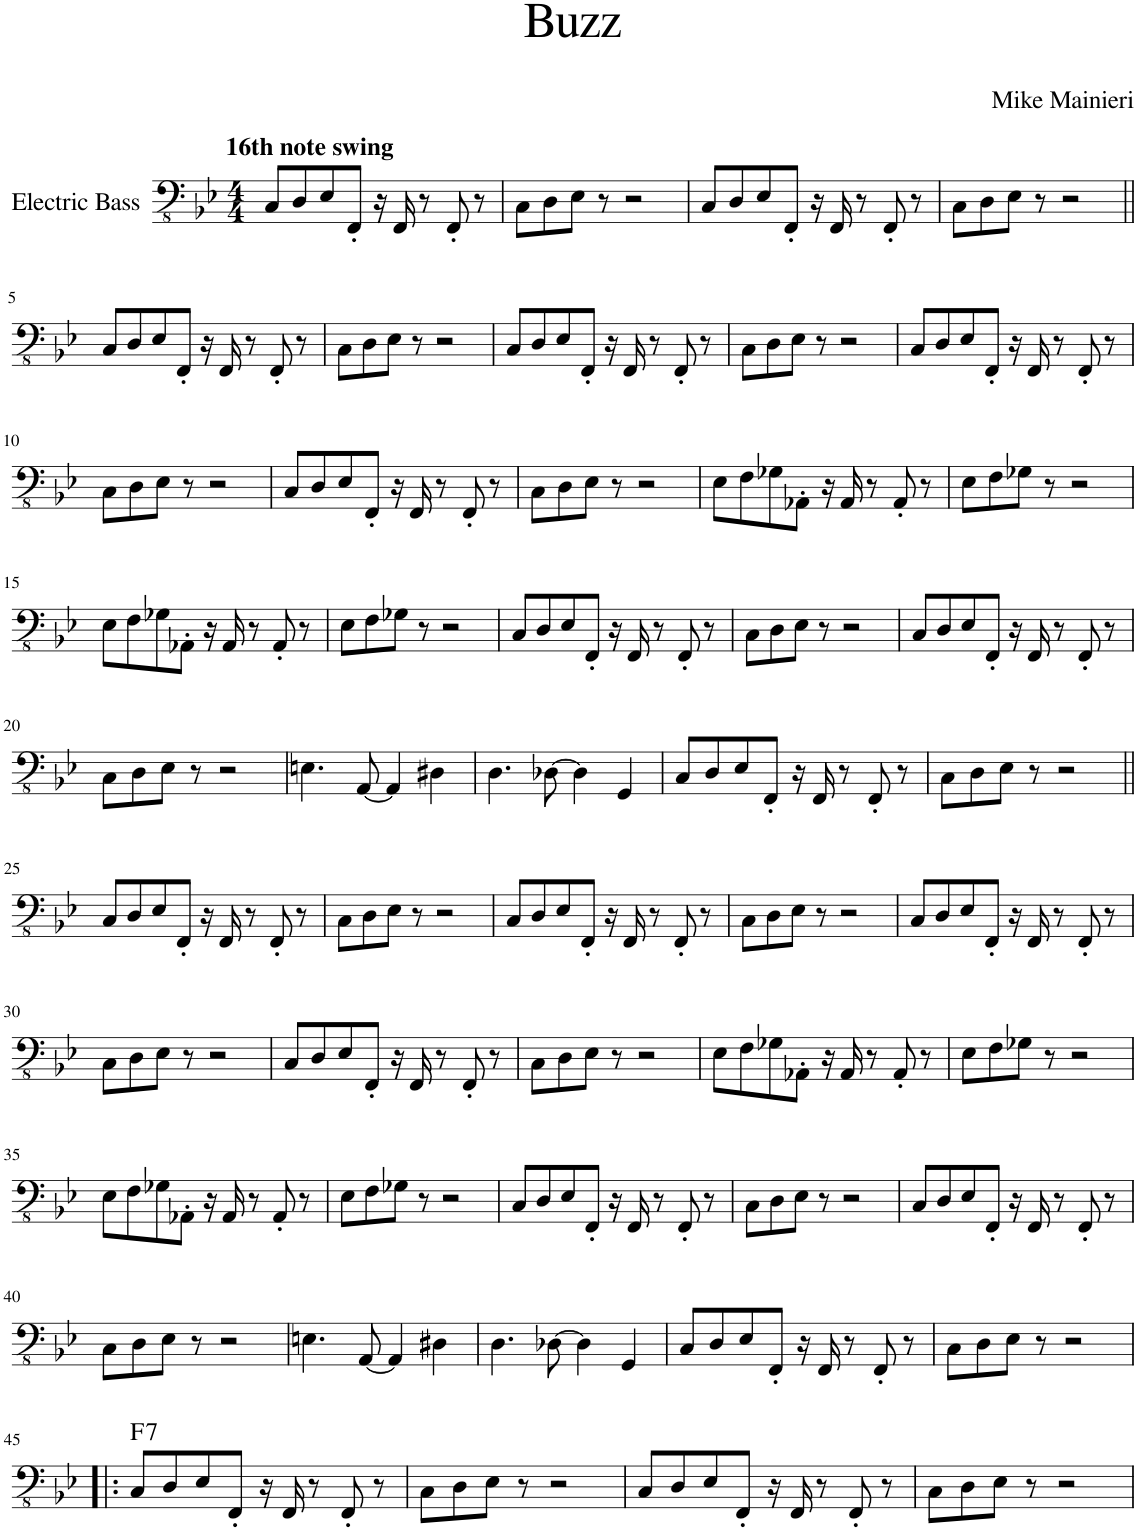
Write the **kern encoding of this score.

**kern	**harte
*part1	*part1
*staff1	*
*I"Electric Bass	*
*I'Elec b	*
*clefFv4	*
*k[b-e-]	*
*M4/4	*
=1	=1
!LO:TX:a:B:t=16th note swing	!
8CC/L	.
8DD/	.
8EE-/	.
8FFF'/J	.
16r	.
16FFF/	.
8r	.
8FFF'/	.
8r	.
=2	=2
8CC\L	.
8DD\	.
8EE-\J	.
8r	.
2r	.
=3	=3
8CC/L	.
8DD/	.
8EE-/	.
8FFF'/J	.
16r	.
16FFF/	.
8r	.
8FFF'/	.
8r	.
=4	=4
8CC\L	.
8DD\	.
8EE-\J	.
8r	.
2r	.
!!LO:LB:g=z
=5||	=5||
8CC/L	.
8DD/	.
8EE-/	.
8FFF'/J	.
16r	.
16FFF/	.
8r	.
8FFF'/	.
8r	.
=6	=6
8CC\L	.
8DD\	.
8EE-\J	.
8r	.
2r	.
=7	=7
8CC/L	.
8DD/	.
8EE-/	.
8FFF'/J	.
16r	.
16FFF/	.
8r	.
8FFF'/	.
8r	.
=8	=8
8CC\L	.
8DD\	.
8EE-\J	.
8r	.
2r	.
=9	=9
8CC/L	.
8DD/	.
8EE-/	.
8FFF'/J	.
16r	.
16FFF/	.
8r	.
8FFF'/	.
8r	.
!!LO:LB:g=z
=10	=10
8CC\L	.
8DD\	.
8EE-\J	.
8r	.
2r	.
=11	=11
8CC/L	.
8DD/	.
8EE-/	.
8FFF'/J	.
16r	.
16FFF/	.
8r	.
8FFF'/	.
8r	.
=12	=12
8CC\L	.
8DD\	.
8EE-\J	.
8r	.
2r	.
=13	=13
8EE-\L	.
8FF\	.
8GG-X\	.
8AAA-X'\J	.
16r	.
16AAA-/	.
8r	.
8AAA-'/	.
8r	.
=14	=14
8EE-\L	.
8FF\	.
8GG-X\J	.
8r	.
2r	.
!!LO:LB:g=z
=15	=15
8EE-\L	.
8FF\	.
8GG-X\	.
8AAA-X'\J	.
16r	.
16AAA-/	.
8r	.
8AAA-'/	.
8r	.
=16	=16
8EE-\L	.
8FF\	.
8GG-X\J	.
8r	.
2r	.
=17	=17
8CC/L	.
8DD/	.
8EE-/	.
8FFF'/J	.
16r	.
16FFF/	.
8r	.
8FFF'/	.
8r	.
=18	=18
8CC\L	.
8DD\	.
8EE-\J	.
8r	.
2r	.
=19	=19
8CC/L	.
8DD/	.
8EE-/	.
8FFF'/J	.
16r	.
16FFF/	.
8r	.
8FFF'/	.
8r	.
!!LO:LB:g=z
=20	=20
8CC\L	.
8DD\	.
8EE-\J	.
8r	.
2r	.
=21	=21
4.EEn\	.
[8AAA/	.
4AAA/]	.
4DD#X\	.
=22	=22
4.DD\	.
[8DD-X\	.
4DD-\]	.
4GGG/	.
=23	=23
8CC/L	.
8DD/	.
8EE-/	.
8FFF'/J	.
16r	.
16FFF/	.
8r	.
8FFF'/	.
8r	.
=24	=24
8CC\L	.
8DD\	.
8EE-\J	.
8r	.
2r	.
!!LO:LB:g=z
=25||	=25||
8CC/L	.
8DD/	.
8EE-/	.
8FFF'/J	.
16r	.
16FFF/	.
8r	.
8FFF'/	.
8r	.
=26	=26
8CC\L	.
8DD\	.
8EE-\J	.
8r	.
2r	.
=27	=27
8CC/L	.
8DD/	.
8EE-/	.
8FFF'/J	.
16r	.
16FFF/	.
8r	.
8FFF'/	.
8r	.
=28	=28
8CC\L	.
8DD\	.
8EE-\J	.
8r	.
2r	.
=29	=29
8CC/L	.
8DD/	.
8EE-/	.
8FFF'/J	.
16r	.
16FFF/	.
8r	.
8FFF'/	.
8r	.
!!LO:LB:g=z
=30	=30
8CC\L	.
8DD\	.
8EE-\J	.
8r	.
2r	.
=31	=31
8CC/L	.
8DD/	.
8EE-/	.
8FFF'/J	.
16r	.
16FFF/	.
8r	.
8FFF'/	.
8r	.
=32	=32
8CC\L	.
8DD\	.
8EE-\J	.
8r	.
2r	.
=33	=33
8EE-\L	.
8FF\	.
8GG-X\	.
8AAA-X'\J	.
16r	.
16AAA-/	.
8r	.
8AAA-'/	.
8r	.
=34	=34
8EE-\L	.
8FF\	.
8GG-X\J	.
8r	.
2r	.
!!LO:LB:g=z
=35	=35
8EE-\L	.
8FF\	.
8GG-X\	.
8AAA-X'\J	.
16r	.
16AAA-/	.
8r	.
8AAA-'/	.
8r	.
=36	=36
8EE-\L	.
8FF\	.
8GG-X\J	.
8r	.
2r	.
=37	=37
8CC/L	.
8DD/	.
8EE-/	.
8FFF'/J	.
16r	.
16FFF/	.
8r	.
8FFF'/	.
8r	.
=38	=38
8CC\L	.
8DD\	.
8EE-\J	.
8r	.
2r	.
=39	=39
8CC/L	.
8DD/	.
8EE-/	.
8FFF'/J	.
16r	.
16FFF/	.
8r	.
8FFF'/	.
8r	.
!!LO:LB:g=z
=40	=40
8CC\L	.
8DD\	.
8EE-\J	.
8r	.
2r	.
=41	=41
4.EEn\	.
[8AAA/	.
4AAA/]	.
4DD#X\	.
=42	=42
4.DD\	.
[8DD-X\	.
4DD-\]	.
4GGG/	.
=43	=43
8CC/L	.
8DD/	.
8EE-/	.
8FFF'/J	.
16r	.
16FFF/	.
8r	.
8FFF'/	.
8r	.
=44	=44
8CC\L	.
8DD\	.
8EE-\J	.
8r	.
2r	.
!!LO:LB:g=z
=45!|:	=45!|:
!	!LO:H:kt=7
8CC/L	F:7
8DD/	.
8EE-/	.
8FFF'/J	.
16r	.
16FFF/	.
8r	.
8FFF'/	.
8r	.
=46	=46
8CC\L	.
8DD\	.
8EE-\J	.
8r	.
2r	.
=47	=47
8CC/L	.
8DD/	.
8EE-/	.
8FFF'/J	.
16r	.
16FFF/	.
8r	.
8FFF'/	.
8r	.
=48	=48
8CC\L	.
8DD\	.
8EE-\J	.
8r	.
2r	.
=	=
*-	*-
